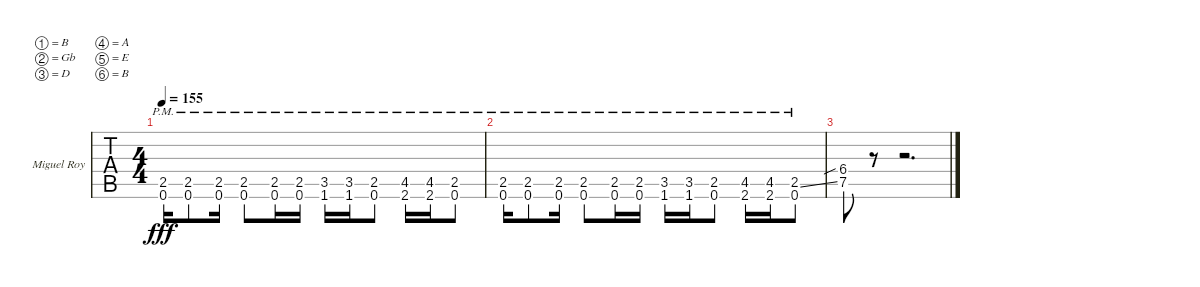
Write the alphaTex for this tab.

\bracketExtendMode groupsimilarinstruments
\firstSystemTrackNameOrientation horizontal
\otherSystemsTrackNameOrientation horizontal
\track ("Miguel Roy" "Miguel Roy") {instrument distortionguitar}
\staff {tabs}
\tuning (B3 Gb3 D3 A2 E2 B1)
\ts (4 4)
\tempo 155
\clef g2
\ks c
(0.6{pm} 2.5{pm}).16{dy fff} (0.6{pm} 2.5{pm}).8 (0.6{pm} 2.5{pm}).16 (0.6{pm} 2.5{pm}).8 (0.6{pm} 2.5{pm}).16 (0.6{pm} 2.5{pm}).16 (1.6{pm} 3.5{pm}).16 (1.6{pm} 3.5{pm}).16 (0.6{pm} 2.5{pm}).8 (2.6{pm} 4.5{pm}).16 (2.6{pm} 4.5{pm}).16 (0.6{pm} 2.5{pm}).8 |
(0.6{pm} 2.5{pm}).16 (0.6{pm} 2.5{pm}).8 (0.6{pm} 2.5{pm}).16 (0.6{pm} 2.5{pm}).8 (0.6{pm} 2.5{pm}).16 (0.6{pm} 2.5{pm}).16 (1.6{pm} 3.5{pm}).16 (1.6{pm} 3.5{pm}).16 (0.6{pm} 2.5{pm}).8 (2.6{pm} 4.5{pm}).16 (2.6{pm} 4.5{pm}).16 (0.6{pm} 2.5{ss pm}).8 |
(7.5 6.4{sib}).8 r.8 r.2{d}
